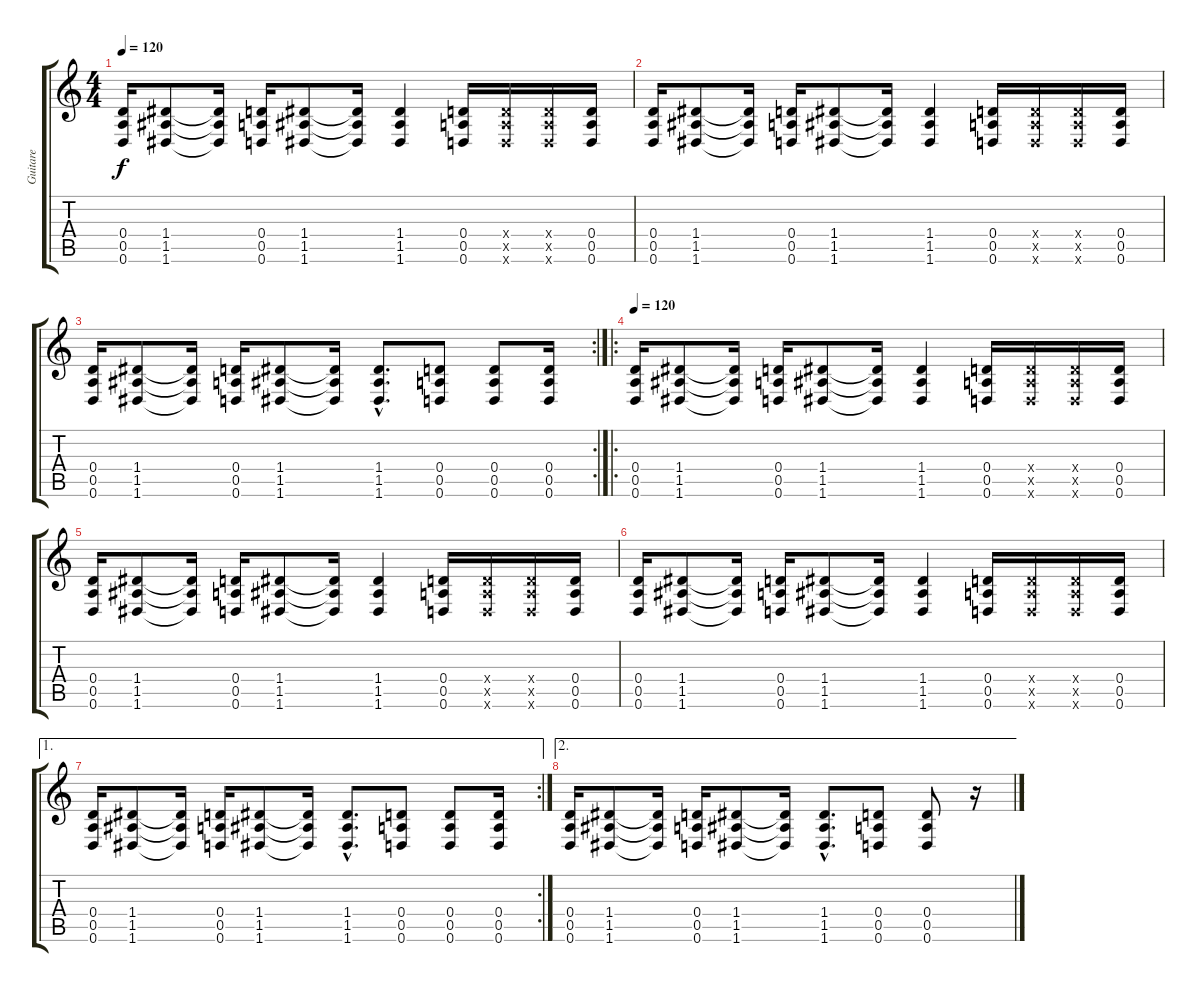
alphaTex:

\track ("Guitare" "Guitare") {instrument distortionguitar}
\staff {score tabs}
\tuning (E4 B3 G3 D3 A2 D2) {hide}
\ts (4 4)
\tempo 120
\clef g2
\ks c
(0.4 0.5 0.6).16{dy f} (1.4 1.5 1.6).8 (1.4{t} 1.5{t} 1.6{t}).16 (0.4 0.5 0.6).16 (1.4 1.5 1.6).8 (1.4{t} 1.5{t} 1.6{t}).16 (1.4 1.5 1.6).4 (0.4 0.5 0.6).16 (0.4{x} 0.5{x} 0.6{x}).16 (0.4{x} 0.5{x} 0.6{x}).16 (0.4 0.5 0.6).16 |
(0.4 0.5 0.6).16 (1.4 1.5 1.6).8 (1.4{t} 1.5{t} 1.6{t}).16 (0.4 0.5 0.6).16 (1.4 1.5 1.6).8 (1.4{t} 1.5{t} 1.6{t}).16 (1.4 1.5 1.6).4 (0.4 0.5 0.6).16 (0.4{x} 0.5{x} 0.6{x}).16 (0.4{x} 0.5{x} 0.6{x}).16 (0.4 0.5 0.6).16 |
\rc 2
(0.4 0.5 0.6).16 (1.4 1.5 1.6).8 (1.4{t} 1.5{t} 1.6{t}).16 (0.4 0.5 0.6).16 (1.4 1.5 1.6).8 (1.4{t} 1.5{t} 1.6{t}).16 (1.4{hac} 1.5{hac} 1.6{hac}).8{d} (0.4 0.5 0.6).8 (0.4 0.5 0.6).8 (0.4 0.5 0.6).16 |
\ro
\tempo 120
(0.4 0.5 0.6).16 (1.4 1.5 1.6).8 (1.4{t} 1.5{t} 1.6{t}).16 (0.4 0.5 0.6).16 (1.4 1.5 1.6).8 (1.4{t} 1.5{t} 1.6{t}).16 (1.4 1.5 1.6).4 (0.4 0.5 0.6).16 (0.4{x} 0.5{x} 0.6{x}).16 (0.4{x} 0.5{x} 0.6{x}).16 (0.4 0.5 0.6).16 |
(0.4 0.5 0.6).16 (1.4 1.5 1.6).8 (1.4{t} 1.5{t} 1.6{t}).16 (0.4 0.5 0.6).16 (1.4 1.5 1.6).8 (1.4{t} 1.5{t} 1.6{t}).16 (1.4 1.5 1.6).4 (0.4 0.5 0.6).16 (0.4{x} 0.5{x} 0.6{x}).16 (0.4{x} 0.5{x} 0.6{x}).16 (0.4 0.5 0.6).16 |
(0.4 0.5 0.6).16 (1.4 1.5 1.6).8 (1.4{t} 1.5{t} 1.6{t}).16 (0.4 0.5 0.6).16 (1.4 1.5 1.6).8 (1.4{t} 1.5{t} 1.6{t}).16 (1.4 1.5 1.6).4 (0.4 0.5 0.6).16 (0.4{x} 0.5{x} 0.6{x}).16 (0.4{x} 0.5{x} 0.6{x}).16 (0.4 0.5 0.6).16 |
\ae 1
\rc 2
(0.4 0.5 0.6).16 (1.4 1.5 1.6).8 (1.4{t} 1.5{t} 1.6{t}).16 (0.4 0.5 0.6).16 (1.4 1.5 1.6).8 (1.4{t} 1.5{t} 1.6{t}).16 (1.4{hac} 1.5{hac} 1.6{hac}).8{d} (0.4 0.5 0.6).8 (0.4 0.5 0.6).8 (0.4 0.5 0.6).16 |
\ae 2
(0.4 0.5 0.6).16 (1.4 1.5 1.6).8 (1.4{t} 1.5{t} 1.6{t}).16 (0.4 0.5 0.6).16 (1.4 1.5 1.6).8 (1.4{t} 1.5{t} 1.6{t}).16 (1.4{hac} 1.5{hac} 1.6{hac}).8{d} (0.4 0.5 0.6).8 (0.4 0.5 0.6).8 r.16
